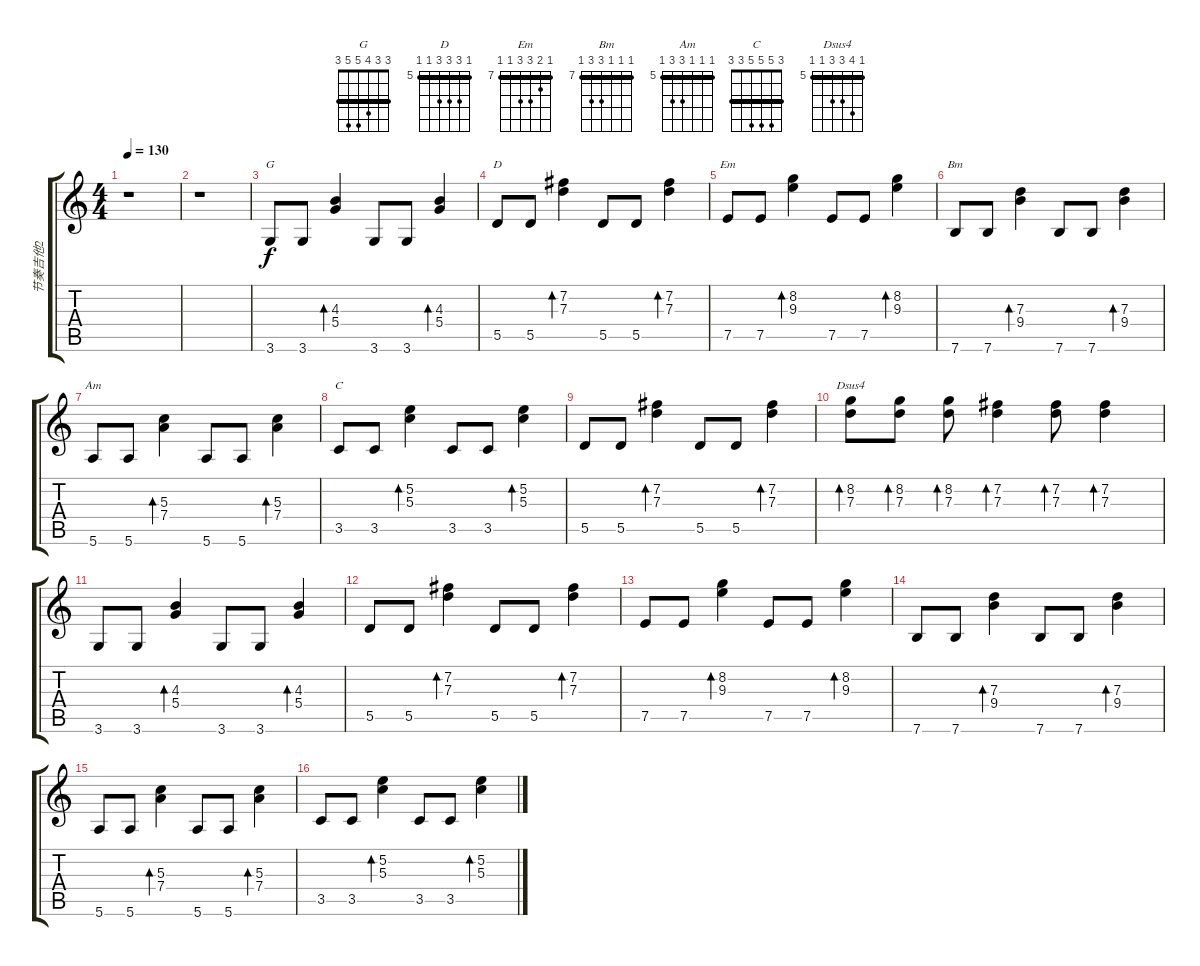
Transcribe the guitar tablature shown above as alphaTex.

\track ("节奏吉他2" "节奏吉他2") {instrument overdrivenguitar}
\staff {score tabs}
\tuning (E4 B3 G3 D3 A2 E2) {hide}
\chord ("G" 3 3 4 5 5 3) {barre 3}
\chord ("D" 5 7 7 7 5 5) {firstfret 5 barre 5}
\chord ("Em" 7 8 9 9 7 7) {firstfret 7 barre 7}
\chord ("Bm" 7 7 7 9 9 7) {firstfret 7 barre 7}
\chord ("Am" 5 5 5 7 7 5) {firstfret 5 barre 5}
\chord ("C" 3 5 5 5 3 3) {barre 3}
\chord ("Dsus4" 5 8 7 7 5 5) {firstfret 5 barre 5}
\ts (4 4)
\tempo 130
\clef g2
\ks c
r.1{dy f} |
r.1 |
3.6.8{ch "G"} 3.6.8 (4.3 5.4).4{bd 120} 3.6.8 3.6.8 (4.3 5.4).4{bd 120} |
5.5.8{ch "D"} 5.5.8 (7.2 7.3).4{bd 120} 5.5.8 5.5.8 (7.2 7.3).4{bd 120} |
7.5.8{ch "Em"} 7.5.8 (8.2 9.3).4{bd 120} 7.5.8 7.5.8 (8.2 9.3).4{bd 120} |
7.6.8{ch "Bm"} 7.6.8 (7.3 9.4).4{bd 120} 7.6.8 7.6.8 (7.3 9.4).4{bd 120} |
5.6.8{ch "Am"} 5.6.8 (5.3 7.4).4{bd 120} 5.6.8 5.6.8 (5.3 7.4).4{bd 120} |
3.5.8{ch "C"} 3.5.8 (5.2 5.3).4{bd 120} 3.5.8 3.5.8 (5.2 5.3).4{bd 120} |
5.5.8 5.5.8 (7.2 7.3).4{bd 120} 5.5.8 5.5.8 (7.2 7.3).4{bd 120} |
(8.2 7.3).8{bd 120 ch "Dsus4"} (8.2 7.3).8{bd 120} (8.2 7.3).8{bd 120} (7.2 7.3).4{bd 120} (7.2 7.3).8{bd 120} (7.2 7.3).4{bd 120} |
3.6.8 3.6.8 (4.3 5.4).4{bd 120} 3.6.8 3.6.8 (4.3 5.4).4{bd 120} |
5.5.8 5.5.8 (7.2 7.3).4{bd 120} 5.5.8 5.5.8 (7.2 7.3).4{bd 120} |
7.5.8 7.5.8 (8.2 9.3).4{bd 120} 7.5.8 7.5.8 (8.2 9.3).4{bd 120} |
7.6.8 7.6.8 (7.3 9.4).4{bd 120} 7.6.8 7.6.8 (7.3 9.4).4{bd 120} |
5.6.8 5.6.8 (5.3 7.4).4{bd 120} 5.6.8 5.6.8 (5.3 7.4).4{bd 120} |
3.5.8 3.5.8 (5.2 5.3).4{bd 120} 3.5.8 3.5.8 (5.2 5.3).4{bd 120}
